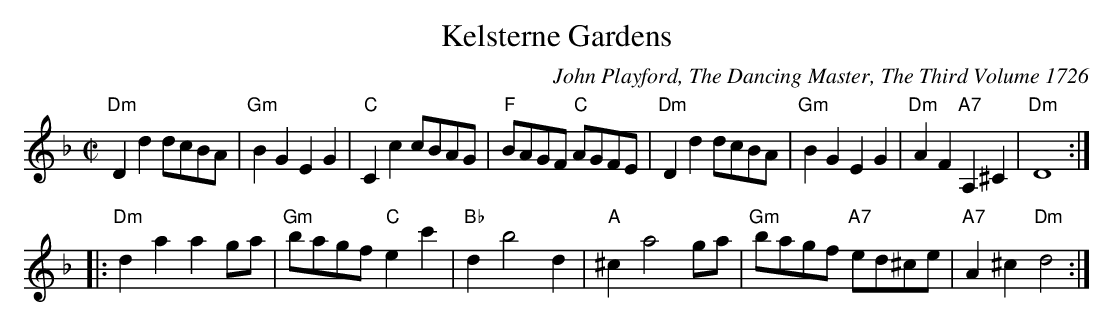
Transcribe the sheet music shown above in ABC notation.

X:1
T:Kelsterne Gardens
C:John Playford, The Dancing Master, The Third Volume 1726
M:C|
L:1/8
K:D minor
"Dm"D2d2 dcBA | "Gm"B2G2 E2G2 | "C"C2c2 cBAG | "F"BAGF "C"AGFE | \
"Dm"D2d2 dcBA | "Gm"B2G2 E2G2 | "Dm"A2F2 "A7"A,2^C2 | "Dm"D8 ::
"Dm"d2a2 a2ga | "Gm"bagf "C"e2c'2 | "Bb"d2b4d2 | "A"^c2a4ga | \
"Gm"bagf "A7"ed^ce | "A7"A2^c2 "Dm"d4 :|
